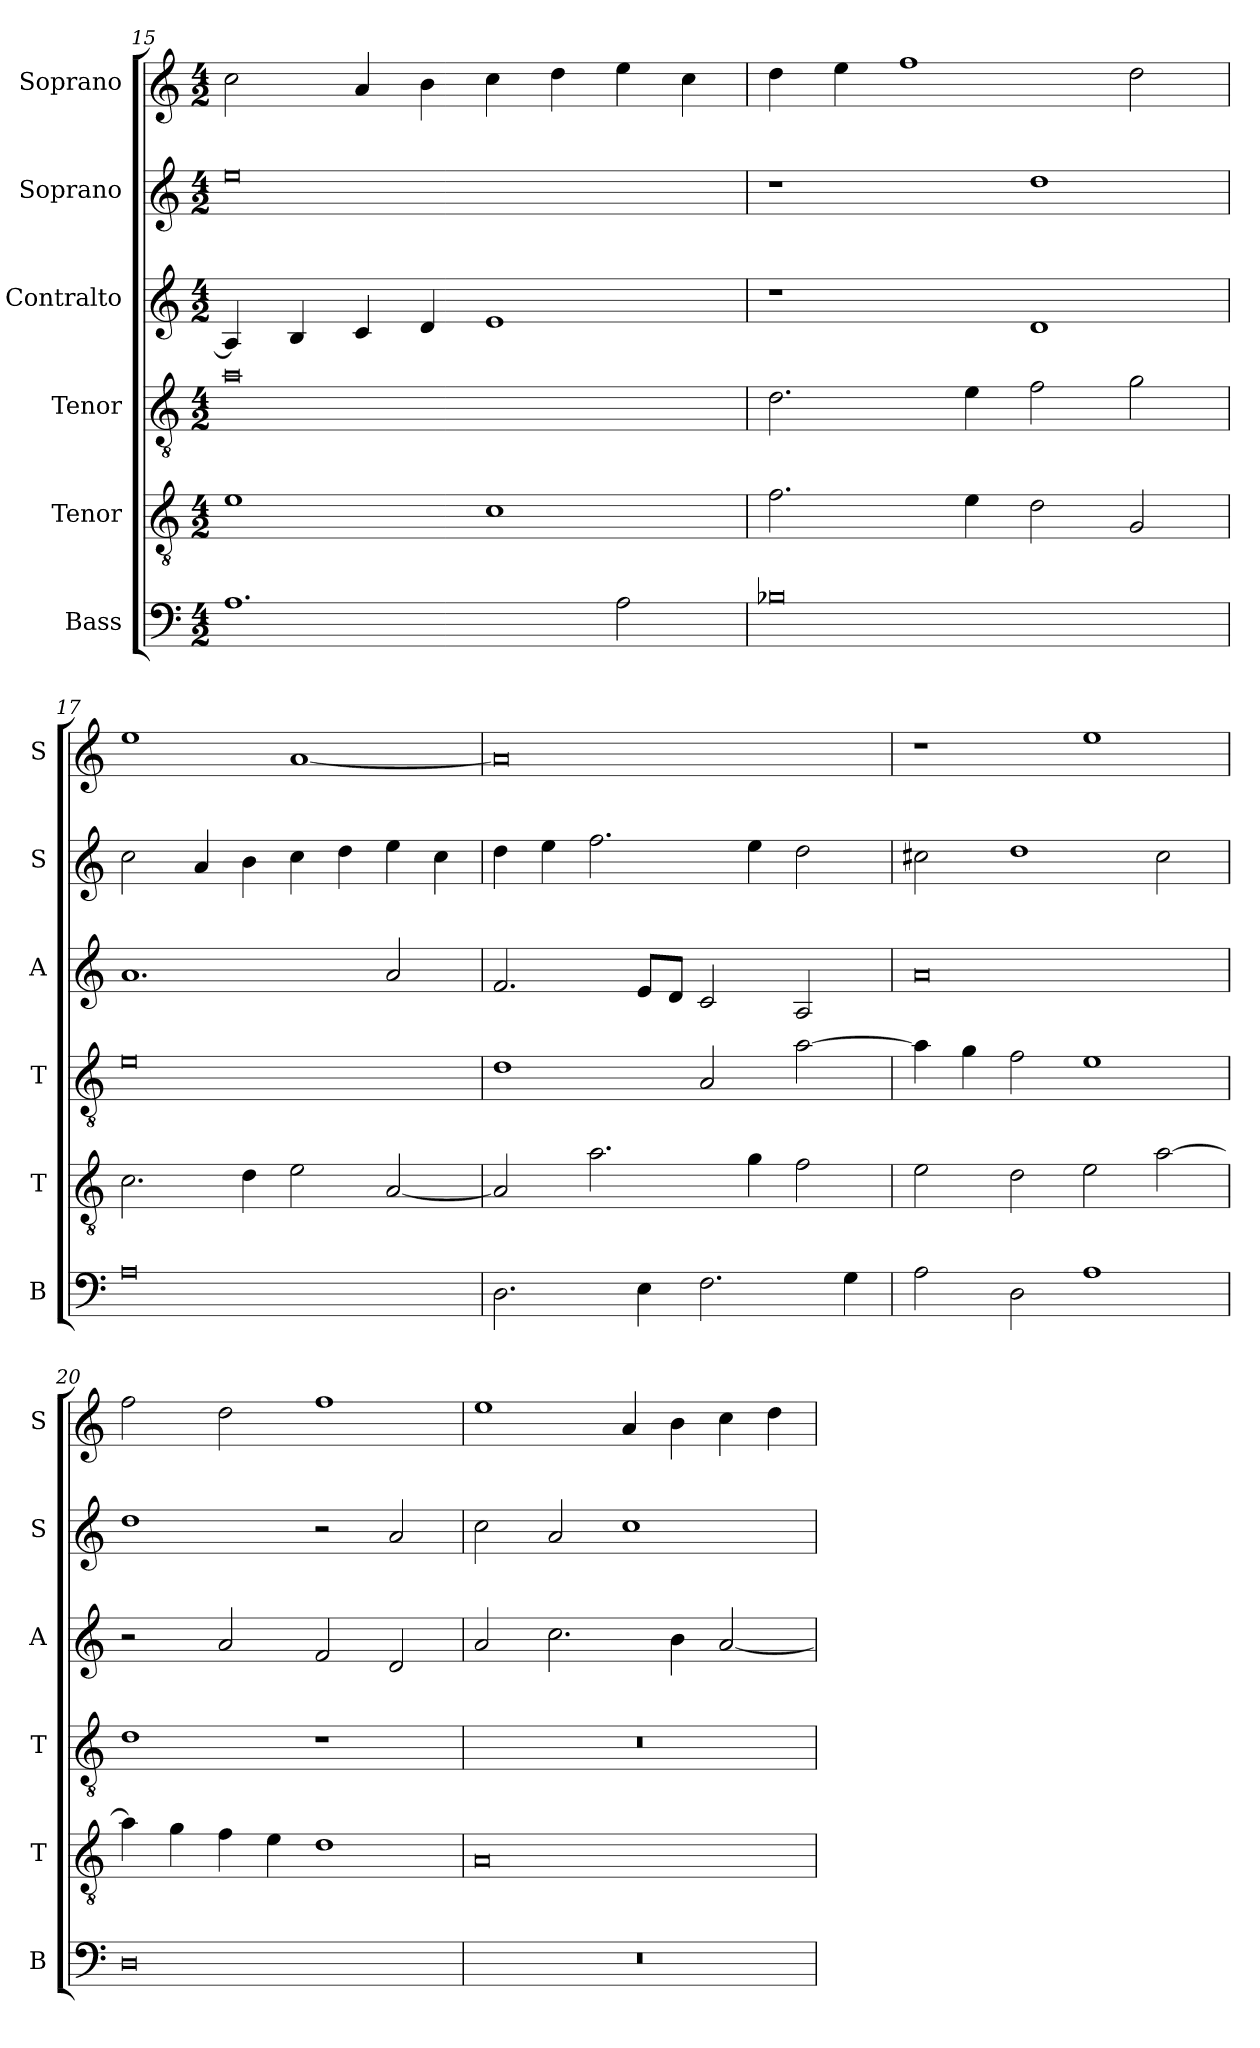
**kern	**kern	**kern	**kern	**kern	**kern
*part6	*part5	*part4	*part3	*part2	*part1
*staff6	*staff5	*staff4	*staff3	*staff2	*staff1
*I"Bass	*I"Tenor	*I"Tenor	*I"Contralto	*I"Soprano	*I"Soprano
*I'B	*I'T	*I'T	*I'A	*I'S	*I'S
*clefF4	*clefGv2	*clefGv2	*clefG2	*clefG2	*clefG2
*k[]	*k[]	*k[]	*k[]	*k[]	*k[]
*D:dor	*D:dor	*D:dor	*D:dor	*D:dor	*D:dor
*M4/2	*M4/2	*M4/2	*M4/2	*M4/2	*M4/2
=15	=15	=15	=15	=15	=15
1.A	1e	0a	4A]	0ee	2cc
.	.	.	4B	.	.
.	.	.	4c	.	4a
.	.	.	4d	.	4b
.	1c	.	1e	.	4cc
.	.	.	.	.	4dd
2A	.	.	.	.	4ee
.	.	.	.	.	4cc
=16	=16	=16	=16	=16	=16
0B-X	2.f	2.d	1r	1r	4dd
.	.	.	.	.	4ee
.	.	.	.	.	1ff
.	4e	4e	.	.	.
.	2d	2f	1d	1dd	.
.	2G	2g	.	.	2dd
=17	=17	=17	=17	=17	=17
0A	2.c	0e	1.a	2cc	1ee
.	.	.	.	4a	.
.	4d	.	.	4b	.
.	2e	.	.	4cc	[1a
.	.	.	.	4dd	.
.	[2A	.	2a	4ee	.
.	.	.	.	4cc	.
=18	=18	=18	=18	=18	=18
2.D	2A]	1d	2.f	4dd	0a]
.	.	.	.	4ee	.
.	2.a	.	.	2.ff	.
4E	.	.	8e/L	.	.
.	.	.	8d/J	.	.
2.F	.	2A	2c	.	.
.	4g	.	.	4ee	.
.	2f	[2a	2A	2dd	.
4G	.	.	.	.	.
=19	=19	=19	=19	=19	=19
2A	2e	4a]	0a	2cc#X	1r
.	.	4g	.	.	.
2D	2d	2f	.	1dd	.
1A	2e	1e	.	.	1ee
.	[2a	.	.	2cc#	.
=20	=20	=20	=20	=20	=20
0D	4a]	1d	2r	1dd	2ff
.	4g	.	.	.	.
.	4f	.	2a	.	2dd
.	4e	.	.	.	.
.	1d	1r	2f	2r	1ff
.	.	.	2d	2a	.
=21	=21	=21	=21	=21	=21
0r	0A	0r	2a	2cc	1ee
.	.	.	2.cc	2a	.
.	.	.	.	1cc	4a
.	.	.	4b	.	4b
.	.	.	[2a	.	4cc
.	.	.	.	.	4dd
=	=	=	=	=	=
*-	*-	*-	*-	*-	*-
